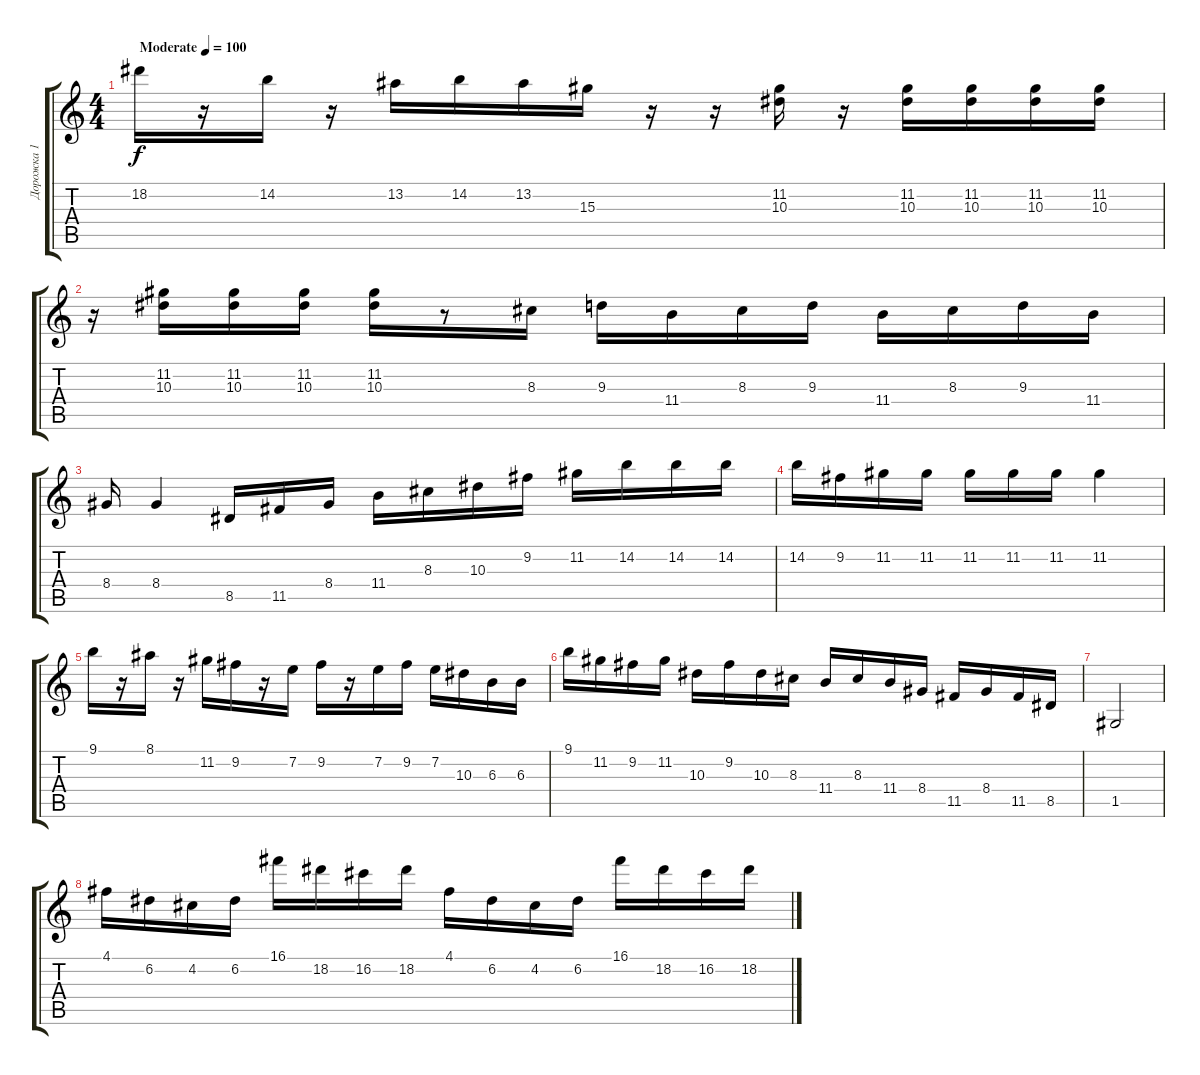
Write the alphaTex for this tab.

\track ("Дорожка 1" "Дорожка 1") {instrument distortionguitar}
\staff {score tabs}
\tuning (D4 A3 F3 C3 G2 C2) {hide}
\ts (4 4)
\tempo (100 "Moderate")
\clef g2
\ks c
18.2.16{dy f instrument distortionguitar} r.16 14.2.16 r.16 13.2.16 14.2.16 13.2.16 15.3.16 r.16 r.16 (11.2 10.3).16 r.16 (11.2 10.3).16 (11.2 10.3).16 (11.2 10.3).16 (11.2 10.3).16 |
r.16 (11.2 10.3).16 (11.2 10.3).16 (11.2 10.3).16 (11.2 10.3).16 r.8 8.3.16 9.3.16 11.4.16 8.3.16 9.3.16 11.4.16 8.3.16 9.3.16 11.4.16 |
8.4.16 8.4.4 8.5.16 11.5.16 8.4.16 11.4.16 8.3.16 10.3.16 9.2.16 11.2.16 14.2.16 14.2.16 14.2.16 |
14.2.16 9.2.16 11.2.16 11.2.16 11.2.16 11.2.16 11.2.16 11.2.4 |
9.1.16 r.16 8.1.16 r.16 11.2.16 9.2.16 r.16 7.2.16 9.2.16 r.16 7.2.16 9.2.16 7.2.16 10.3.16 6.3.16 6.3.16 |
9.1.16 11.2.16 9.2.16 11.2.16 10.3.16 9.2.16 10.3.16 8.3.16 11.4.16 8.3.16 11.4.16 8.4.16 11.5.16 8.4.16 11.5.16 8.5.16 |
1.5.2 |
4.1.16 6.2.16 4.2.16 6.2.16 16.1.16 18.2.16 16.2.16 18.2.16 4.1.16 6.2.16 4.2.16 6.2.16 16.1.16 18.2.16 16.2.16 18.2.16
